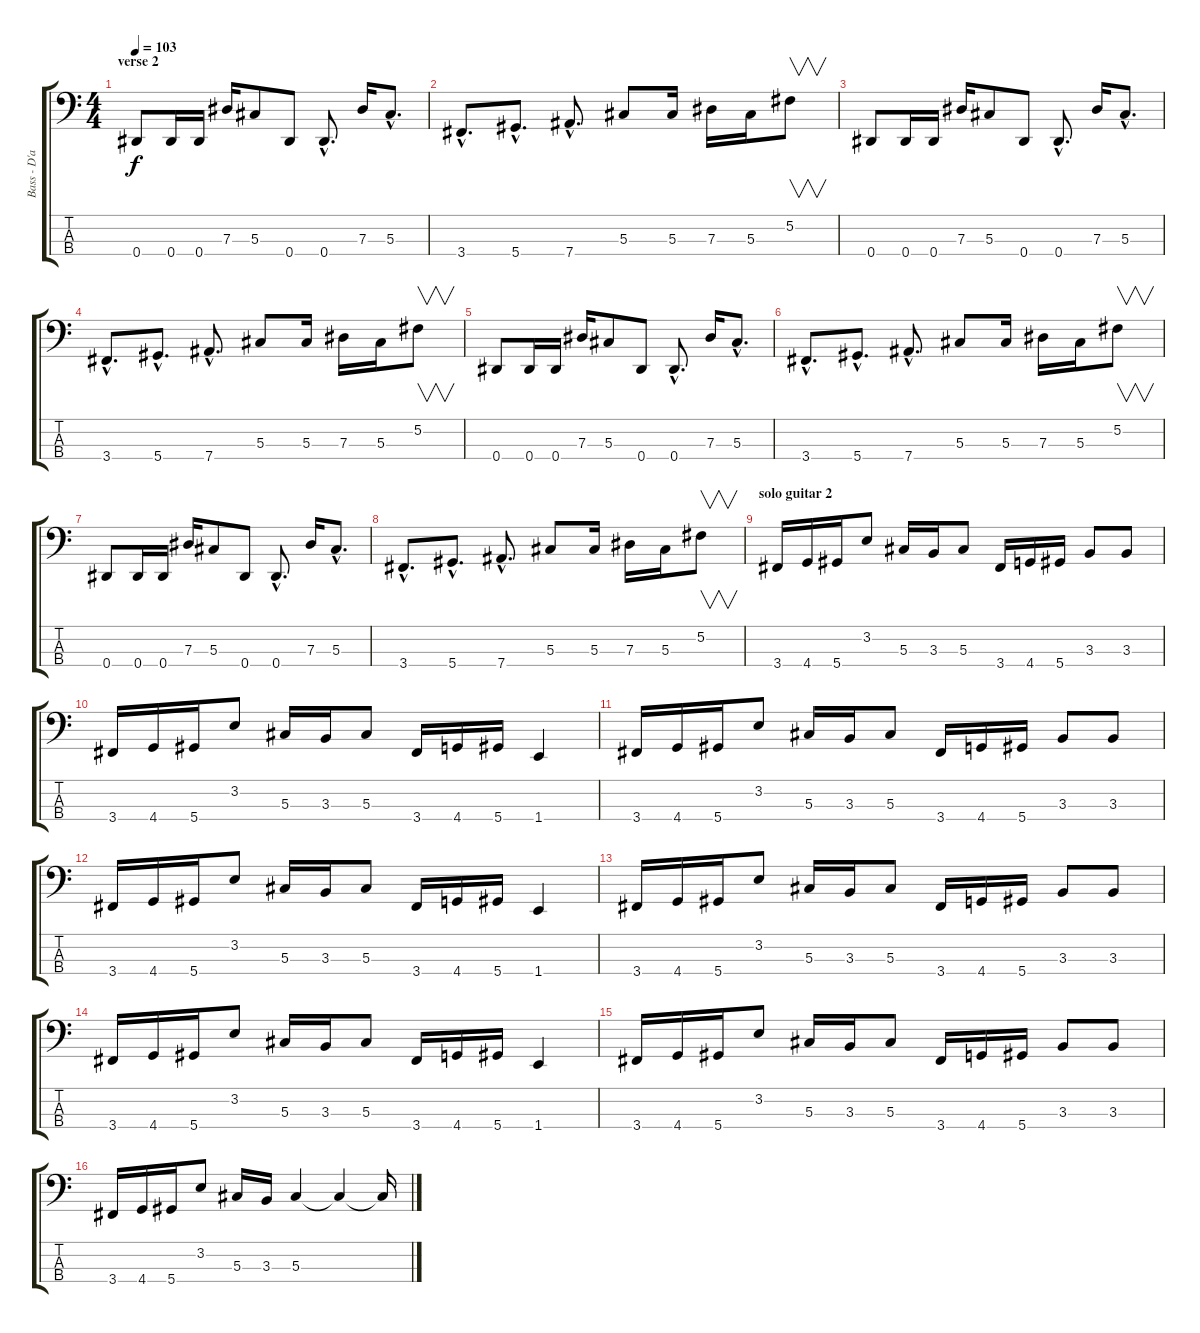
\track ("Bass - D'arcy" "Bass - D'a") {instrument electricbassfinger}
\staff {score tabs}
\tuning (Gb2 Db2 Ab1 Eb1) {hide}
\ts (4 4)
\section ("" "verse 2")
\tempo 103
\clef f4
\ks c
0.4.8{dy f} 0.4.16 0.4.16 7.3.16 5.3.8 0.4.8 0.4{hac}.8{d} 7.3.16 5.3{hac}.8{d} |
3.4{hac}.8{d} 5.4{hac}.8{d} 7.4{hac}.8{d} 5.3.8 5.3.16 7.3.16 5.3.16 5.2.8{v} |
0.4.8 0.4.16 0.4.16 7.3.16 5.3.8 0.4.8 0.4{hac}.8{d} 7.3.16 5.3{hac}.8{d} |
3.4{hac}.8{d} 5.4{hac}.8{d} 7.4{hac}.8{d} 5.3.8 5.3.16 7.3.16 5.3.16 5.2.8{v} |
0.4.8 0.4.16 0.4.16 7.3.16 5.3.8 0.4.8 0.4{hac}.8{d} 7.3.16 5.3{hac}.8{d} |
3.4{hac}.8{d} 5.4{hac}.8{d} 7.4{hac}.8{d} 5.3.8 5.3.16 7.3.16 5.3.16 5.2.8{v} |
0.4.8 0.4.16 0.4.16 7.3.16 5.3.8 0.4.8 0.4{hac}.8{d} 7.3.16 5.3{hac}.8{d} |
3.4{hac}.8{d} 5.4{hac}.8{d} 7.4{hac}.8{d} 5.3.8 5.3.16 7.3.16 5.3.16 5.2.8{v} |
\section ("" "solo guitar 2")
3.4.16 4.4.16 5.4.16 3.2.8 5.3.16 3.3.16 5.3.8 3.4.16 4.4.16 5.4.16 3.3.8 3.3.8 |
3.4.16 4.4.16 5.4.16 3.2.8 5.3.16 3.3.16 5.3.8 3.4.16 4.4.16 5.4.16 1.4.4 |
3.4.16 4.4.16 5.4.16 3.2.8 5.3.16 3.3.16 5.3.8 3.4.16 4.4.16 5.4.16 3.3.8 3.3.8 |
3.4.16 4.4.16 5.4.16 3.2.8 5.3.16 3.3.16 5.3.8 3.4.16 4.4.16 5.4.16 1.4.4 |
3.4.16 4.4.16 5.4.16 3.2.8 5.3.16 3.3.16 5.3.8 3.4.16 4.4.16 5.4.16 3.3.8 3.3.8 |
3.4.16 4.4.16 5.4.16 3.2.8 5.3.16 3.3.16 5.3.8 3.4.16 4.4.16 5.4.16 1.4.4 |
3.4.16 4.4.16 5.4.16 3.2.8 5.3.16 3.3.16 5.3.8 3.4.16 4.4.16 5.4.16 3.3.8 3.3.8 |
3.4.16 4.4.16 5.4.16 3.2.8 5.3.16 3.3.16 5.3.4 5.3{t}.4 5.3{t}.16
